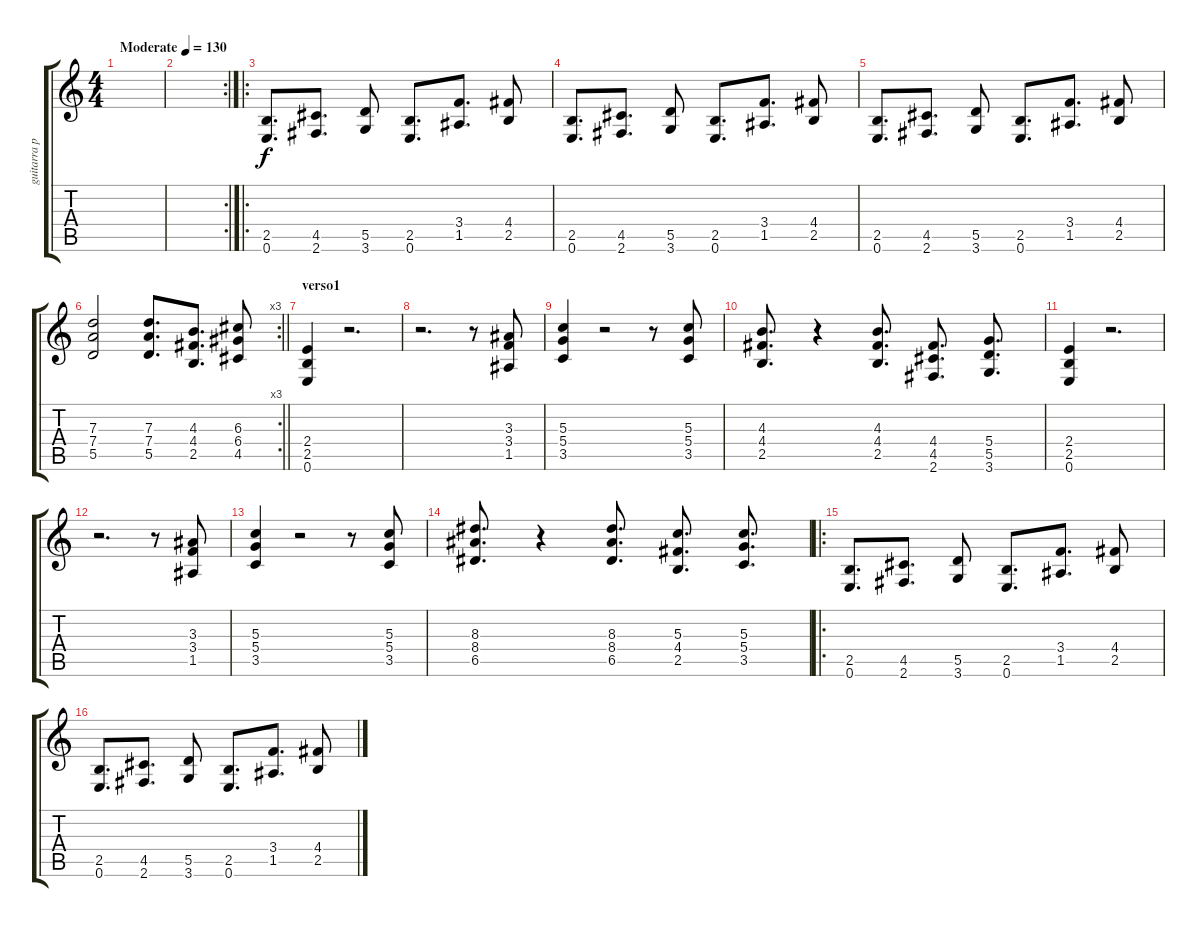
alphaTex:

\track ("guitarra primera" "guitarra p") {instrument distortionguitar}
\staff {score tabs}
\tuning (E4 B3 G3 D3 A2 E2) {hide}
\ts (4 4)
\tempo (130 "Moderate")
\clef g2
\ks c
|
\rc 2
|
\ro
(2.5 0.6).8{d} (4.5 2.6).8{d} (5.5 3.6).8 (2.5 0.6).8{d} (3.4 1.5).8{d} (4.4 2.5).8 |
(2.5 0.6).8{d} (4.5 2.6).8{d} (5.5 3.6).8 (2.5 0.6).8{d} (3.4 1.5).8{d} (4.4 2.5).8 |
(2.5 0.6).8{d} (4.5 2.6).8{d} (5.5 3.6).8 (2.5 0.6).8{d} (3.4 1.5).8{d} (4.4 2.5).8 |
\rc 3
\barLineRight lightlight
(7.3 7.4 5.5).2 (7.3 7.4 5.5).8{d} (4.3 4.4 2.5).8{d} (6.3 6.4 4.5).8 |
\section ("" "verso1")
(2.4 2.5 0.6).4 r.2{d} |
r.2{d} r.8 (3.3 3.4 1.5).8 |
(5.3 5.4 3.5).4 r.2 r.8 (5.3 5.4 3.5).8 |
(4.3 4.4 2.5).8{d} r.4 (4.3 4.4 2.5).8{d} (4.4 4.5 2.6).8{d} (5.4 5.5 3.6).8{d} |
(2.4 2.5 0.6).4 r.2{d} |
r.2{d} r.8 (3.3 3.4 1.5).8 |
(5.3 5.4 3.5).4 r.2 r.8 (5.3 5.4 3.5).8 |
(8.3 8.4 6.5).8{d} r.4 (8.3 8.4 6.5).8{d} (5.3 4.4 2.5).8{d} (5.3 5.4 3.5).8{d} |
\ro
(2.5 0.6).8{d} (4.5 2.6).8{d} (5.5 3.6).8 (2.5 0.6).8{d} (3.4 1.5).8{d} (4.4 2.5).8 |
(2.5 0.6).8{d} (4.5 2.6).8{d} (5.5 3.6).8 (2.5 0.6).8{d} (3.4 1.5).8{d} (4.4 2.5).8
